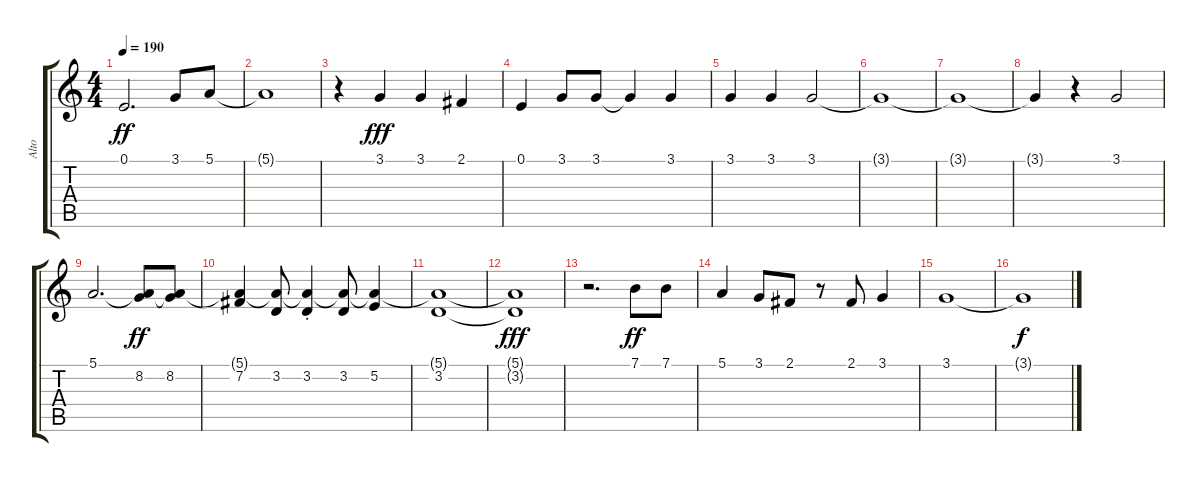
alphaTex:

\track ("Alto" "Alto") {instrument voiceoohs}
\staff {score tabs}
\tuning (E4 B3 G3 D3 A2 E2) {hide}
\ts (4 4)
\tempo 190
\clef g2
\ks c
0.1.2{d dy ff} 3.1.8 5.1.8 |
5.1{t}.1 |
r.4 3.1.4{dy fff} 3.1.4 2.1.4 |
0.1.4 3.1.8 3.1.8 3.1{t}.4 3.1.4 |
3.1.4 3.1.4 3.1.2 |
3.1{t}.1 |
3.1{t}.1 |
3.1{t}.4 r.4 3.1.2 |
5.1.2{d} (5.1{t} 8.2).8{dy ff} (5.1{t} 8.2).8 |
(5.1{t} 7.2).4 (5.1{t} 3.2).8 (5.1{t} 3.2{st}).4 (5.1{t} 3.2).8 (5.1{t} 5.2).4 |
(5.1{t} 3.2).1 |
(5.1{t} 3.2{t}).1{dy fff} |
r.2{d} 7.1.8{dy ff} 7.1.8 |
5.1.4 3.1.8 2.1.8 r.8 2.1.8 3.1.4 |
3.1.1 |
3.1{t}.1{dy f}
